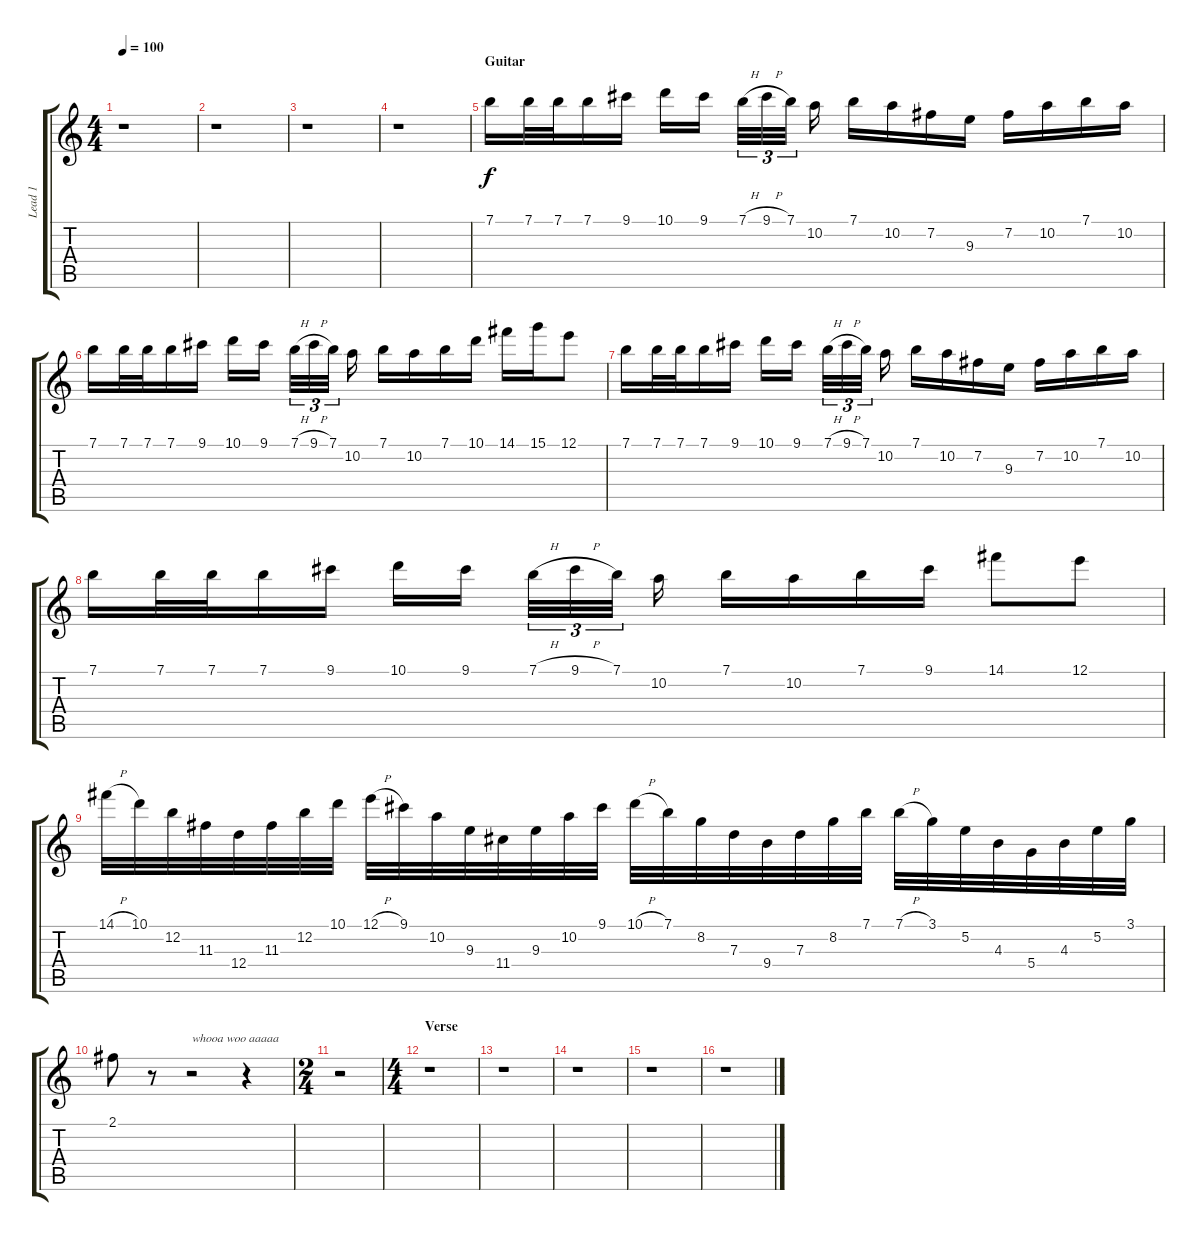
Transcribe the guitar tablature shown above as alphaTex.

\track ("Lead 1" "Lead 1") {instrument overdrivenguitar}
\staff {score tabs}
\tuning (E4 B3 G3 D3 A2 E2) {hide}
\ts (4 4)
\tempo 100
\clef g2
\ks c
r.1{dy f} |
r.1 |
r.1 |
r.1 |
\section ("" "Guitar")
7.1.16{volume 16} 7.1.32 7.1.32 7.1.16 9.1.16 10.1.16 9.1.16 7.1{h}.32{tu (3 2)} 9.1{h}.32{tu (3 2)} 7.1.32{tu (3 2)} 10.2.16 7.1.16 10.2.16 7.2.16 9.3.16 7.2.16 10.2.16 7.1.16 10.2.16 |
7.1.16 7.1.32 7.1.32 7.1.16 9.1.16 10.1.16 9.1.16 7.1{h}.32{tu (3 2)} 9.1{h}.32{tu (3 2)} 7.1.32{tu (3 2)} 10.2.16 7.1.16 10.2.16 7.1.16 10.1.16 14.1.16 15.1.16 12.1.8 |
7.1.16 7.1.32 7.1.32 7.1.16 9.1.16 10.1.16 9.1.16 7.1{h}.32{tu (3 2)} 9.1{h}.32{tu (3 2)} 7.1.32{tu (3 2)} 10.2.16 7.1.16 10.2.16 7.2.16 9.3.16 7.2.16 10.2.16 7.1.16 10.2.16 |
7.1.16 7.1.32 7.1.32 7.1.16 9.1.16 10.1.16 9.1.16 7.1{h}.32{tu (3 2)} 9.1{h}.32{tu (3 2)} 7.1.32{tu (3 2)} 10.2.16 7.1.16 10.2.16 7.1.16 9.1.16 14.1.8 12.1.8 |
14.1{h}.32 10.1.32 12.2.32 11.3.32 12.4.32 11.3.32 12.2.32 10.1.32 12.1{h}.32 9.1.32 10.2.32 9.3.32 11.4.32 9.3.32 10.2.32 9.1.32 10.1{h}.32 7.1.32 8.2.32 7.3.32 9.4.32 7.3.32 8.2.32 7.1.32 7.1{h}.32 3.1.32 5.2.32 4.3.32 5.4.32 4.3.32 5.2.32 3.1.32 |
2.1.8 r.8 r.2{txt "whooa woo aaaaa"} r.4 |
\ts (2 4)
r.2 |
\ts (4 4)
\section ("" "Verse")
r.1 |
r.1 |
r.1 |
r.1 |
\section ("" "")
r.1
